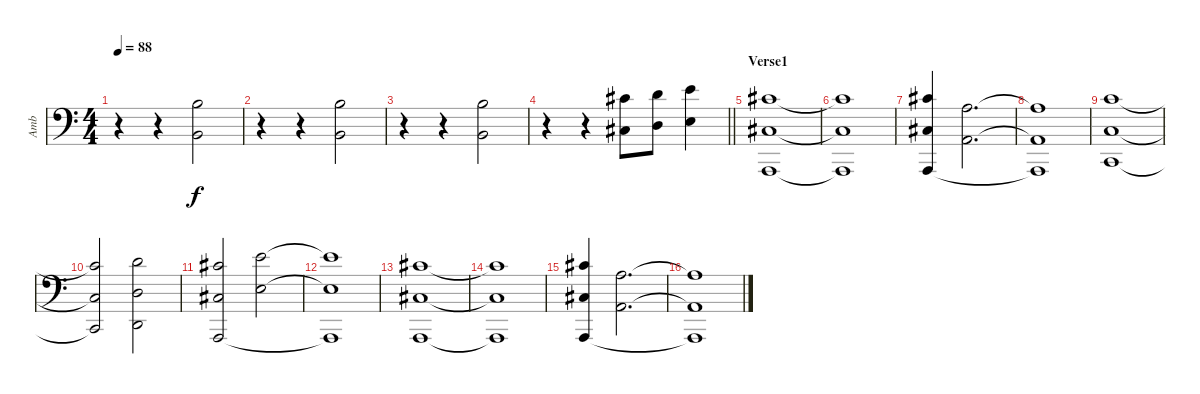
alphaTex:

\track ("Amb" "Amb") {instrument drawbarorgan}
\staff {score}
\tuning (Db4 A3 E3 A2 E2 A1) {hide}
\ts (4 4)
\tempo 88
\clef f4
\ks c
r.4{dy f} r.4 (7.3 7.5).2 |
r.4 r.4 (7.3 7.5).2 |
r.4 r.4 (7.3 7.5).2 |
\barLineRight lightlight
r.4 r.4 (4.2 4.4).8 (5.2 5.4).8 (7.2 7.4).4 |
\section ("" "Verse1")
(4.2 4.4 0.6).1 |
(4.2{t} 4.4{t} 0.6{t}).1 |
(4.2 4.4 0.6).4 (0.2 0.4).2{d} |
(0.2{t} 0.4{t} 0.6{t}).1 |
(3.2 3.4 3.6).1 |
(3.2{t} 3.4{t} 3.6{t}).2 (5.2 5.4 5.6).2 |
(4.2 4.4 0.6).2 (7.2 7.4).2 |
(7.2{t} 7.4{t} 0.6{t}).1 |
(4.2 4.4 0.6).1 |
(4.2{t} 4.4{t} 0.6{t}).1 |
(4.2 4.4 0.6).4 (0.2 0.4).2{d} |
(0.2{t} 0.4{t} 0.6{t}).1
